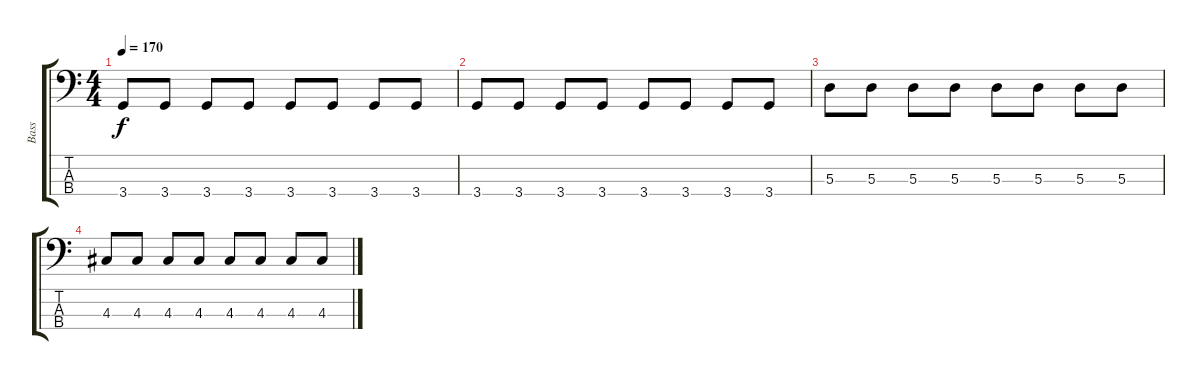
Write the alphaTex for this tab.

\track ("Bass" "Bass") {instrument electricbassfinger}
\staff {score tabs}
\tuning (G2 D2 A1 E1) {hide}
\ts (4 4)
\tempo 170
\clef f4
\ks c
3.4.8{dy f} 3.4.8 3.4.8 3.4.8 3.4.8 3.4.8 3.4.8 3.4.8 |
3.4.8 3.4.8 3.4.8 3.4.8 3.4.8 3.4.8 3.4.8 3.4.8 |
5.3.8 5.3.8 5.3.8 5.3.8 5.3.8 5.3.8 5.3.8 5.3.8 |
4.3.8 4.3.8 4.3.8 4.3.8 4.3.8 4.3.8 4.3.8 4.3.8
